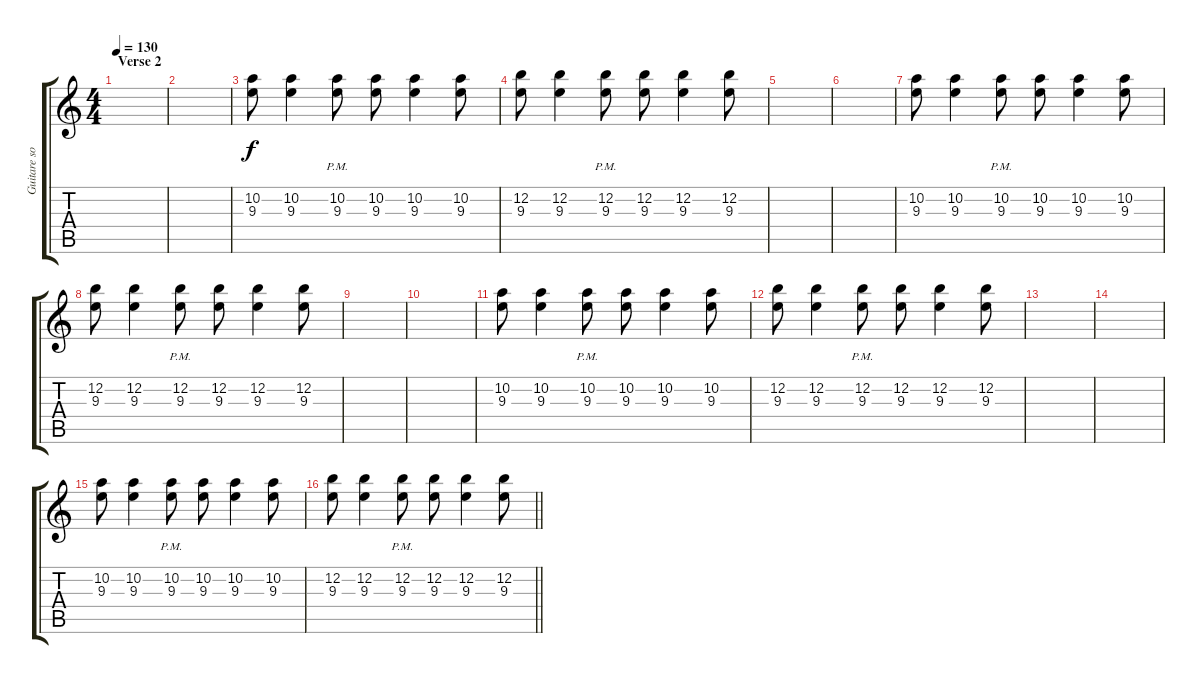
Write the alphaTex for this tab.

\track ("Guitare solo" "Guitare so") {instrument distortionguitar}
\staff {score tabs}
\tuning (E4 B3 G3 D3 A2 E2) {hide}
\ts (4 4)
\section ("" "Verse 2")
\tempo 130
\clef g2
\ks c
|
|
(10.2 9.3).8 (10.2 9.3).4 (10.2{pm} 9.3).8 (10.2 9.3).8 (10.2 9.3).4 (10.2 9.3).8 |
(12.2 9.3).8 (12.2 9.3).4 (12.2{pm} 9.3).8 (12.2 9.3).8 (12.2 9.3).4 (12.2 9.3).8 |
|
|
(10.2 9.3).8 (10.2 9.3).4 (10.2{pm} 9.3).8 (10.2 9.3).8 (10.2 9.3).4 (10.2 9.3).8 |
(12.2 9.3).8 (12.2 9.3).4 (12.2{pm} 9.3).8 (12.2 9.3).8 (12.2 9.3).4 (12.2 9.3).8 |
|
|
(10.2 9.3).8 (10.2 9.3).4 (10.2{pm} 9.3).8 (10.2 9.3).8 (10.2 9.3).4 (10.2 9.3).8 |
(12.2 9.3).8 (12.2 9.3).4 (12.2{pm} 9.3).8 (12.2 9.3).8 (12.2 9.3).4 (12.2 9.3).8 |
|
|
(10.2 9.3).8 (10.2 9.3).4 (10.2{pm} 9.3).8 (10.2 9.3).8 (10.2 9.3).4 (10.2 9.3).8 |
\barLineRight lightlight
(12.2 9.3).8 (12.2 9.3).4 (12.2{pm} 9.3).8 (12.2 9.3).8 (12.2 9.3).4 (12.2 9.3).8
